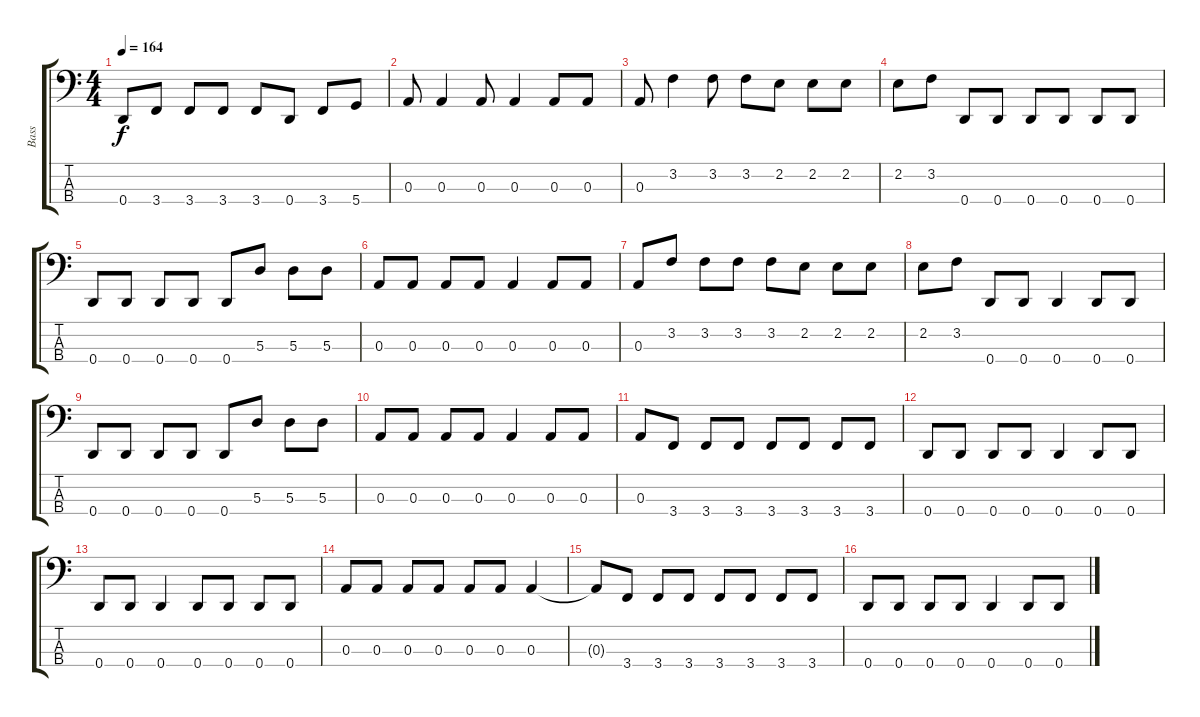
\track ("Bass" "Bass") {instrument electricbasspick}
\staff {score tabs}
\tuning (G2 D2 A1 D1) {hide}
\ts (4 4)
\tempo 164
\clef f4
\ks c
0.4.8{dy f} 3.4.8 3.4.8 3.4.8 3.4.8 0.4.8 3.4.8 5.4.8 |
0.3.8 0.3.4 0.3.8 0.3.4 0.3.8 0.3.8 |
0.3.8 3.2.4 3.2.8 3.2.8 2.2.8 2.2.8 2.2.8 |
2.2.8 3.2.8 0.4.8 0.4.8 0.4.8 0.4.8 0.4.8 0.4.8 |
0.4.8 0.4.8 0.4.8 0.4.8 0.4.8 5.3.8 5.3.8 5.3.8 |
0.3.8 0.3.8 0.3.8 0.3.8 0.3.4 0.3.8 0.3.8 |
0.3.8 3.2.8 3.2.8 3.2.8 3.2.8 2.2.8 2.2.8 2.2.8 |
2.2.8 3.2.8 0.4.8 0.4.8 0.4.4 0.4.8 0.4.8 |
0.4.8 0.4.8 0.4.8 0.4.8 0.4.8 5.3.8 5.3.8 5.3.8 |
0.3.8 0.3.8 0.3.8 0.3.8 0.3.4 0.3.8 0.3.8 |
0.3.8 3.4.8 3.4.8 3.4.8 3.4.8 3.4.8 3.4.8 3.4.8 |
0.4.8 0.4.8 0.4.8 0.4.8 0.4.4 0.4.8 0.4.8 |
0.4.8 0.4.8 0.4.4 0.4.8 0.4.8 0.4.8 0.4.8 |
0.3.8 0.3.8 0.3.8 0.3.8 0.3.8 0.3.8 0.3.4 |
0.3{t}.8 3.4.8 3.4.8 3.4.8 3.4.8 3.4.8 3.4.8 3.4.8 |
0.4.8 0.4.8 0.4.8 0.4.8 0.4.4 0.4.8 0.4.8
